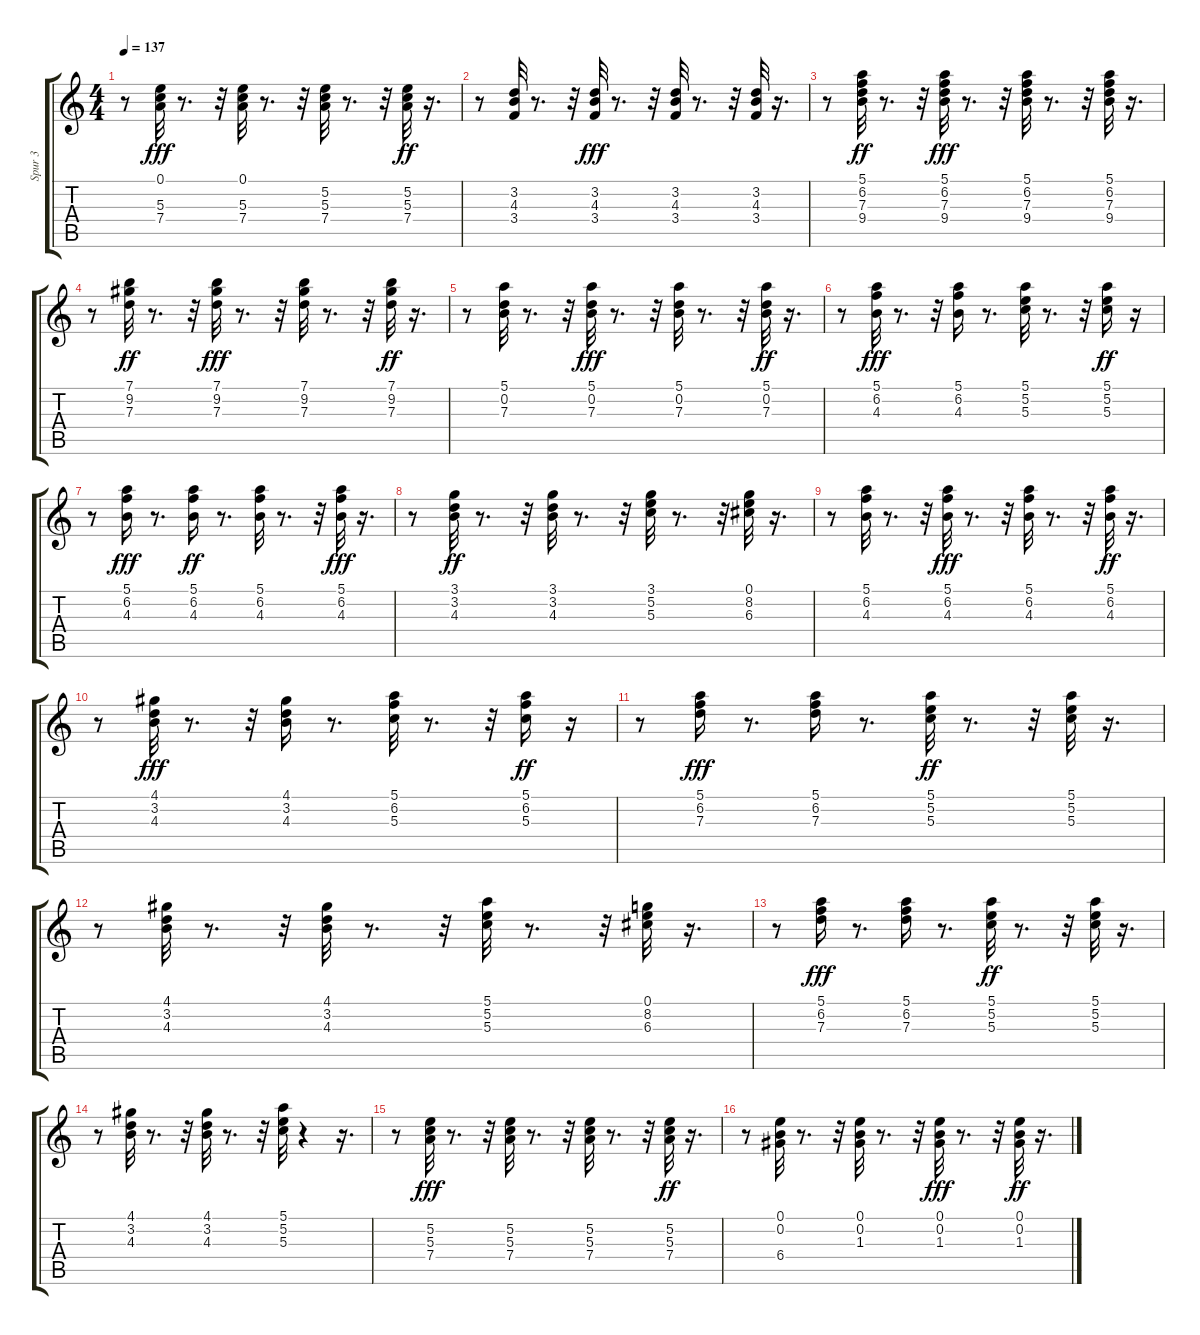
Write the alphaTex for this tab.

\track ("Spur 3" "Spur 3") {instrument acousticguitarnylon}
\staff {score tabs}
\tuning (E4 B3 G3 D3 A2 E2) {hide}
\ts (4 4)
\tempo 137
\clef g2
\ks c
r.8{dy fff} (0.1 5.3 7.4).32 r.8{d} r.32 (0.1 5.3 7.4).32 r.8{d} r.32 (5.2 5.3 7.4).32 r.8{d} r.32 (5.2 5.3 7.4).32{dy ff} r.16{d} |
r.8 (3.2 4.3 3.4).32 r.8{d} r.32 (3.2 4.3 3.4).32{dy fff} r.8{d} r.32 (3.2 4.3 3.4).32 r.8{d} r.32 (3.2 4.3 3.4).32 r.16{d} |
r.8 (5.1 6.2 7.3 9.4).32{dy ff} r.8{d} r.32 (5.1 6.2 7.3 9.4).32{dy fff} r.8{d} r.32 (5.1 6.2 7.3 9.4).32 r.8{d} r.32 (5.1 6.2 7.3 9.4).32 r.16{d} |
r.8 (7.1 9.2 7.3).32{dy ff} r.8{d} r.32 (7.1 9.2 7.3).32{dy fff} r.8{d} r.32 (7.1 9.2 7.3).32 r.8{d} r.32 (7.1 9.2 7.3).32{dy ff} r.16{d} |
r.8 (5.1 0.2 7.3).32 r.8{d} r.32 (5.1 0.2 7.3).32{dy fff} r.8{d} r.32 (5.1 0.2 7.3).32 r.8{d} r.32 (5.1 0.2 7.3).32{dy ff} r.16{d} |
r.8 (5.1 6.2 4.3).32{dy fff} r.8{d} r.32 (5.1 6.2 4.3).16 r.8{d} (5.1 5.2 5.3).32 r.8{d} r.32 (5.1 5.2 5.3).16{dy ff} r.16 |
r.8 (5.1 6.2 4.3).16{dy fff} r.8{d} (5.1 6.2 4.3).16{dy ff} r.8{d} (5.1 6.2 4.3).32 r.8{d} r.32 (5.1 6.2 4.3).32{dy fff} r.16{d} |
r.8 (3.1 3.2 4.3).32{dy ff} r.8{d} r.32 (3.1 3.2 4.3).32 r.8{d} r.32 (3.1 5.2 5.3).32 r.8{d} r.32 (0.1 8.2 6.3).32 r.16{d} |
r.8 (5.1 6.2 4.3).32 r.8{d} r.32 (5.1 6.2 4.3).32{dy fff} r.8{d} r.32 (5.1 6.2 4.3).32 r.8{d} r.32 (5.1 6.2 4.3).32{dy ff} r.16{d} |
r.8 (4.1 3.2 4.3).32{dy fff} r.8{d} r.32 (4.1 3.2 4.3).16 r.8{d} (5.1 6.2 5.3).32 r.8{d} r.32 (5.1 6.2 5.3).16{dy ff} r.16 |
r.8 (5.1 6.2 7.3).16{dy fff} r.8{d} (5.1 6.2 7.3).16 r.8{d} (5.1 5.2 5.3).32{dy ff} r.8{d} r.32 (5.1 5.2 5.3).32 r.16{d} |
r.8 (4.1 3.2 4.3).32 r.8{d} r.32 (4.1 3.2 4.3).32 r.8{d} r.32 (5.1 5.2 5.3).32 r.8{d} r.32 (0.1 8.2 6.3).32 r.16{d} |
r.8 (5.1 6.2 7.3).16{dy fff} r.8{d} (5.1 6.2 7.3).16 r.8{d} (5.1 5.2 5.3).32{dy ff} r.8{d} r.32 (5.1 5.2 5.3).32 r.16{d} |
r.8 (4.1 3.2 4.3).32 r.8{d} r.32 (4.1 3.2 4.3).32 r.8{d} r.32 (5.1 5.2 5.3).32 r.4 r.16{d} |
r.8 (5.2 5.3 7.4).32{dy fff} r.8{d} r.32 (5.2 5.3 7.4).32 r.8{d} r.32 (5.2 5.3 7.4).32 r.8{d} r.32 (5.2 5.3 7.4).32{dy ff} r.16{d} |
r.8 (0.1 0.2 6.4).32 r.8{d} r.32 (0.1 0.2 1.3).32 r.8{d} r.32 (0.1 0.2 1.3).32{dy fff} r.8{d} r.32 (0.1 0.2 1.3).32{dy ff} r.16{d}
